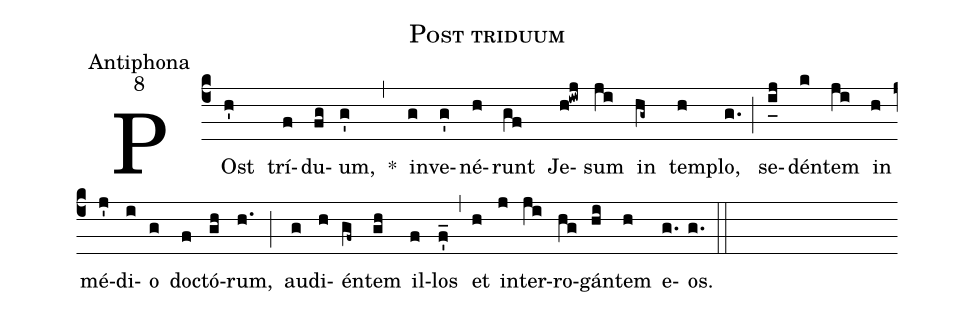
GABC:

name:Post triduum;
office-part:Antiphona;
mode:8;
%%
(c4) POst(h') trí(f)du(fg)um,(g') *(,) in(g)ve(g')né(h)runt(gf) Je(h!iwj)sum(ji) in(hg~) tem(h)plo,(g.) (;) se(i_[uh:l]j)dén(k)tem(ji) in(h) mé(j')di(i)o(g) do(f)ctó(gh)rum,(h.) (;) au(g)di(h)én(gf~)tem(gh) il(f)los(f'_) (,) et(h) in(j)ter(ji)ro(hg)gán(hi)tem(h) e(g.)os.(g.) (::)

%<eu>E(j) u(j) o(i) u(j) a(h) e.</eu>(g.) (::)
